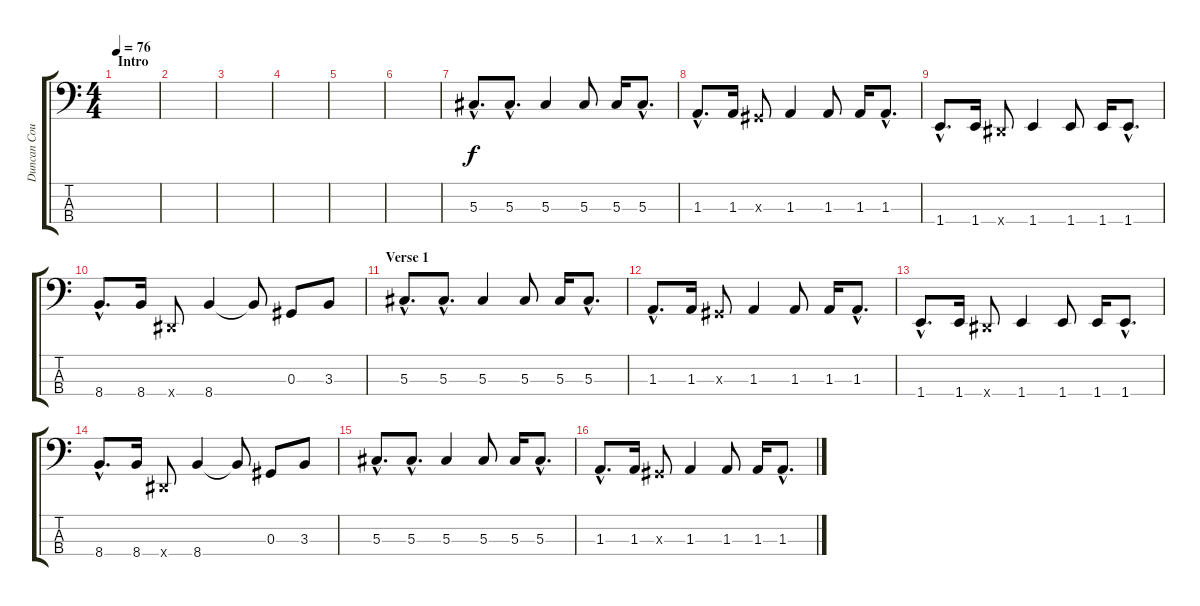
\track ("Duncan Coutts(Bass)" "Duncan Cou") {instrument electricbassfinger}
\staff {score tabs}
\tuning (Gb2 Db2 Ab1 Eb1) {hide}
\ts (4 4)
\section ("" "Intro")
\tempo 76
\clef f4
\ks c
|
|
|
|
|
|
5.3{hac}.8{d} 5.3{hac}.8{d} 5.3.4 5.3.8 5.3.16 5.3{hac}.8{d} |
1.3{hac}.8{d} 1.3.16 0.3{x}.8 1.3.4 1.3.8 1.3.16 1.3{hac}.8{d} |
1.4{hac}.8{d} 1.4.16 0.4{x}.8 1.4.4 1.4.8 1.4.16 1.4{hac}.8{d} |
8.4{hac}.8{d} 8.4.16 0.4{x}.8 8.4.4 8.4{t}.8 0.3.8 3.3.8 |
\section ("" "Verse 1")
5.3{hac}.8{d} 5.3{hac}.8{d} 5.3.4 5.3.8 5.3.16 5.3{hac}.8{d} |
1.3{hac}.8{d} 1.3.16 0.3{x}.8 1.3.4 1.3.8 1.3.16 1.3{hac}.8{d} |
1.4{hac}.8{d} 1.4.16 0.4{x}.8 1.4.4 1.4.8 1.4.16 1.4{hac}.8{d} |
8.4{hac}.8{d} 8.4.16 0.4{x}.8 8.4.4 8.4{t}.8 0.3.8 3.3.8 |
5.3{hac}.8{d} 5.3{hac}.8{d} 5.3.4 5.3.8 5.3.16 5.3{hac}.8{d} |
1.3{hac}.8{d} 1.3.16 0.3{x}.8 1.3.4 1.3.8 1.3.16 1.3{hac}.8{d}
